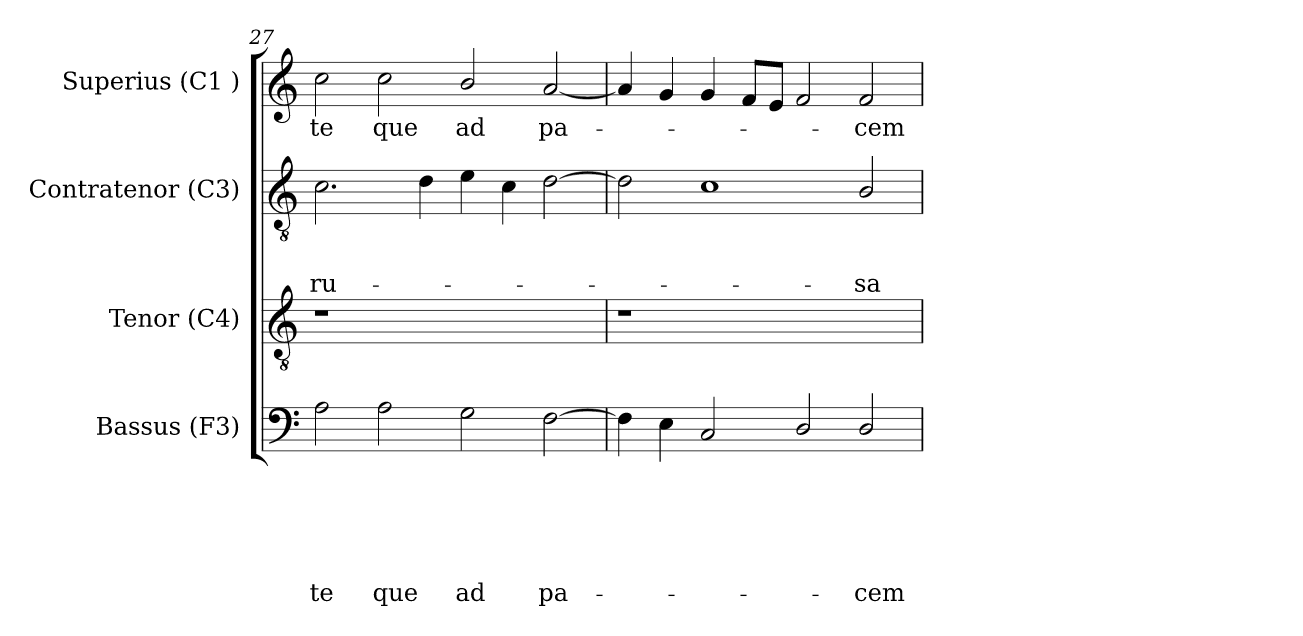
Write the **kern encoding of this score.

**kern	**text	**text	**text	**text	**text	**text	**kern	**kern	**text	**text	**text	**kern	**text
*part4	*part4	*part4	*part4	*part4	*part4	*part4	*part3	*part2	*part2	*part2	*part2	*part1	*part1
*staff4	*staff4	*staff4	*staff4	*staff4	*staff4	*staff4	*staff3	*staff2	*staff2	*staff2	*staff2	*staff1	*staff1
*I"Bassus (F3)	*	*	*	*	*	*	*I"Tenor (C4)	*I"Contratenor (C3)	*	*	*	*I"Superius (C1 )	*
*I'Bass.	*	*	*	*	*	*	*I'T.	*I'C.	*	*	*	*I'S.	*
*clefF4	*	*	*	*	*	*	*clefGv2	*clefGv2	*	*	*	*clefG2	*
*k[]	*	*	*	*	*	*	*k[]	*k[]	*	*	*	*k[]	*
*C:	*	*	*	*	*	*	*C:	*C:	*	*	*	*C:	*
=27	=27	=27	=27	=27	=27	=27	=27	=27	=27	=27	=27	=27	=27
!	!	!	!	!	!	!LO:LY:b	!LO:N:vis=1	!	!	!	!LO:LY:b	!	!LO:LY:b
2A\	.	.	.	.	.	-te	1r	2.c\	.	.	-ru-	2cc\	-te
!	!	!	!	!	!	!LO:LY:b	!	!	!	!	!	!	!LO:LY:b
2A\	.	.	.	.	.	que	.	.	.	.	.	2cc\	que
.	.	.	.	.	.	.	.	4d\	.	.	.	.	.
!	!	!	!	!	!	!LO:LY:b	!	!	!	!	!	!	!LO:LY:b
2G\	.	.	.	.	.	ad	1ryy	4e\	.	.	.	2b/	ad
.	.	.	.	.	.	.	.	4c\	.	.	.	.	.
!	!	!	!	!	!	!LO:LY:b	!	!	!	!	!	!	!LO:LY:b
[>2F\	.	.	.	.	.	pa-	.	[>2d\	.	.	.	[<2a/	pa-
=28	=28	=28	=28	=28	=28	=28	=28	=28	=28	=28	=28	=28	=28
!	!	!	!	!	!	!	!LO:N:vis=1	!	!	!	!	!	!
4F\]	.	.	.	.	.	.	1r	2d\]	.	.	.	4a/]	.
4E\	.	.	.	.	.	.	.	.	.	.	.	4g/	.
2C/	.	.	.	.	.	.	.	1c	.	.	.	4g/	.
.	.	.	.	.	.	.	.	.	.	.	.	8f/L	.
.	.	.	.	.	.	.	.	.	.	.	.	8e/J	.
2D/	.	.	.	.	.	.	1ryy	.	.	.	.	2f/	.
!	!	!	!	!	!	!LO:LY:b	!	!	!	!	!LO:LY:b	!	!LO:LY:b
2D/	.	.	.	.	.	-cem	.	2B/	.	.	-sa-	2f/	-cem
=	=	=	=	=	=	=	=	=	=	=	=	=	=
*-	*-	*-	*-	*-	*-	*-	*-	*-	*-	*-	*-	*-	*-
